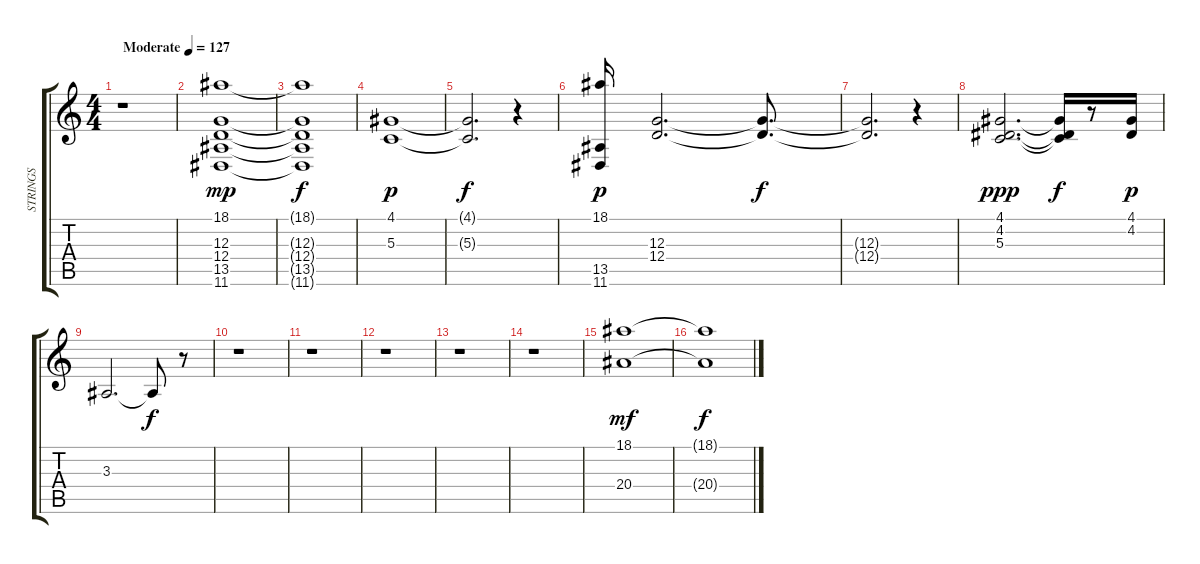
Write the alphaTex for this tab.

\track ("STRINGS" "STRINGS") {instrument stringensemble1}
\staff {score tabs}
\tuning (E4 B3 G3 D3 A2 E2) {hide}
\ts (4 4)
\tempo (127 "Moderate")
\clef g2
\ks c
r.1{dy mp instrument stringensemble1} |
(18.1 12.3 12.4 13.5 11.6).1{balance 11} |
(18.1{t} 12.3{t} 12.4{t} 13.5{t} 11.6{t}).1{dy f} |
(4.1 5.3).1{dy p} |
(4.1{t} 5.3{t}).2{d dy f} r.4 |
(18.1 13.5 11.6).16{dy p} (12.3 12.4).2{d} (12.3{t} 12.4{t}).8{d dy f} |
(12.3{t} 12.4{t}).2{d} r.4 |
(4.1 4.2 5.3).2{d dy ppp} (4.1{t} 4.2{t} 5.3{t}).16{dy f} r.8 (4.1 4.2).16{dy p} |
3.3.2{d} 3.3{t}.8{dy f} r.8 |
r.1 |
r.1 |
r.1 |
r.1 |
r.1 |
(18.1 20.4).1{dy mf} |
(18.1{t} 20.4{t}).1{dy f}
